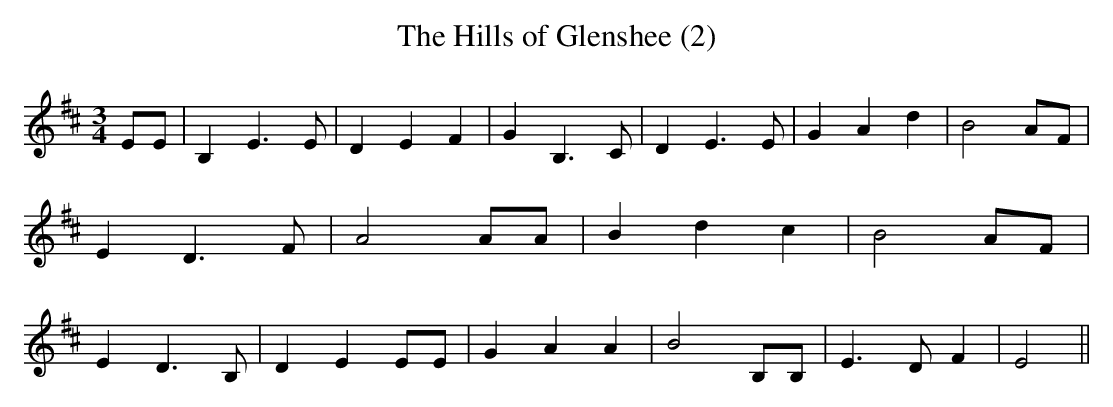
X:1
T:The Hills of Glenshee (2)
M:3/4
L:1/4
K:D
 E/2E/2| B, E3/2 E/2| D E F| G B,3/2 C/2| D E3/2 E/2| G A d| B2A/2-F/2|\
 E D3/2 F/2| A2 A/2A/2| B d c| B2A/2-F/2| E D3/2 B,/2| D E E/2E/2|\
 G A A| B2 B,/2B,/2| E3/2 D/2 F| E2||
